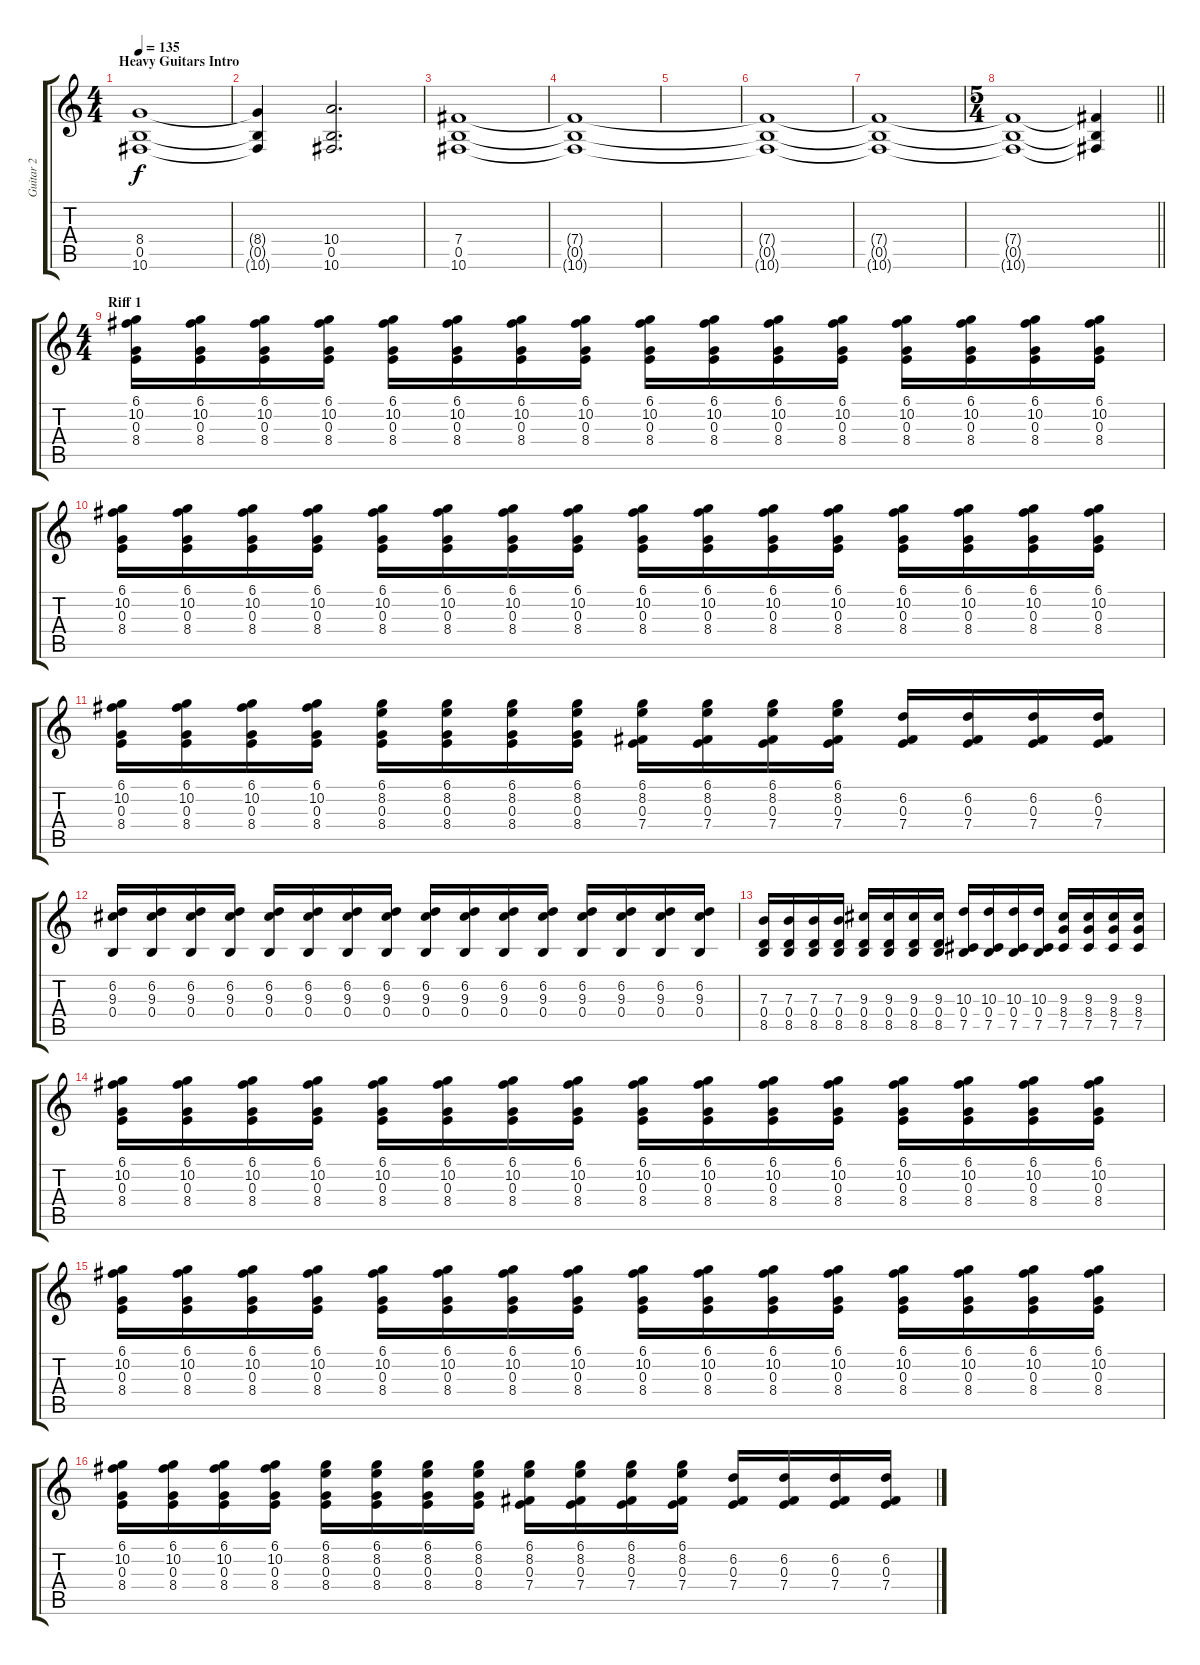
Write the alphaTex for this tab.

\track ("Guitar 2" "Guitar 2") {instrument distortionguitar}
\staff {score tabs}
\tuning (Db4 Ab3 E3 B2 Gb2 Db2) {hide}
\ts (4 4)
\section ("" "Heavy Guitars Intro")
\tempo 135
\clef g2
\ks c
(8.4 0.5 10.6).1{dy f volume 13} |
(8.4{t} 0.5{t} 10.6{t}).4 (10.4 0.5 10.6).2{d} |
(7.4 0.5 10.6).1 |
(7.4{t} 0.5{t} 10.6{t}).1 |
|
(7.4{t} 0.5{t} 10.6{t}).1 |
(7.4{t} 0.5{t} 10.6{t}).1 |
\ts (5 4)
\barLineRight lightlight
(7.4{t} 0.5{t} 10.6{t}).1 (7.4{t} 0.5{t} 10.6{t}).4 |
\ts (4 4)
\section ("" "Riff 1")
(6.1 10.2 0.3 8.4).16 (6.1 10.2 0.3 8.4).16 (6.1 10.2 0.3 8.4).16 (6.1 10.2 0.3 8.4).16 (6.1 10.2 0.3 8.4).16 (6.1 10.2 0.3 8.4).16 (6.1 10.2 0.3 8.4).16 (6.1 10.2 0.3 8.4).16 (6.1 10.2 0.3 8.4).16 (6.1 10.2 0.3 8.4).16 (6.1 10.2 0.3 8.4).16 (6.1 10.2 0.3 8.4).16 (6.1 10.2 0.3 8.4).16 (6.1 10.2 0.3 8.4).16 (6.1 10.2 0.3 8.4).16 (6.1 10.2 0.3 8.4).16 |
(6.1 10.2 0.3 8.4).16 (6.1 10.2 0.3 8.4).16 (6.1 10.2 0.3 8.4).16 (6.1 10.2 0.3 8.4).16 (6.1 10.2 0.3 8.4).16 (6.1 10.2 0.3 8.4).16 (6.1 10.2 0.3 8.4).16 (6.1 10.2 0.3 8.4).16 (6.1 10.2 0.3 8.4).16 (6.1 10.2 0.3 8.4).16 (6.1 10.2 0.3 8.4).16 (6.1 10.2 0.3 8.4).16 (6.1 10.2 0.3 8.4).16 (6.1 10.2 0.3 8.4).16 (6.1 10.2 0.3 8.4).16 (6.1 10.2 0.3 8.4).16 |
(6.1 10.2 0.3 8.4).16 (6.1 10.2 0.3 8.4).16 (6.1 10.2 0.3 8.4).16 (6.1 10.2 0.3 8.4).16 (6.1 8.2 0.3 8.4).16 (6.1 8.2 0.3 8.4).16 (6.1 8.2 0.3 8.4).16 (6.1 8.2 0.3 8.4).16 (6.1 8.2 0.3 7.4).16 (6.1 8.2 0.3 7.4).16 (6.1 8.2 0.3 7.4).16 (6.1 8.2 0.3 7.4).16 (6.2 0.3 7.4).16 (6.2 0.3 7.4).16 (6.2 0.3 7.4).16 (6.2 0.3 7.4).16 |
(6.2 9.3 0.4).16 (6.2 9.3 0.4).16 (6.2 9.3 0.4).16 (6.2 9.3 0.4).16 (6.2 9.3 0.4).16 (6.2 9.3 0.4).16 (6.2 9.3 0.4).16 (6.2 9.3 0.4).16 (6.2 9.3 0.4).16 (6.2 9.3 0.4).16 (6.2 9.3 0.4).16 (6.2 9.3 0.4).16 (6.2 9.3 0.4).16 (6.2 9.3 0.4).16 (6.2 9.3 0.4).16 (6.2 9.3 0.4).16 |
(7.3 0.4 8.5).16 (7.3 0.4 8.5).16 (7.3 0.4 8.5).16 (7.3 0.4 8.5).16 (9.3 0.4 8.5).16 (9.3 0.4 8.5).16 (9.3 0.4 8.5).16 (9.3 0.4 8.5).16 (10.3 0.4 7.5).16 (10.3 0.4 7.5).16 (10.3 0.4 7.5).16 (10.3 0.4 7.5).16 (9.3 8.4 7.5).16 (9.3 8.4 7.5).16 (9.3 8.4 7.5).16 (9.3 8.4 7.5).16 |
(6.1 10.2 0.3 8.4).16 (6.1 10.2 0.3 8.4).16 (6.1 10.2 0.3 8.4).16 (6.1 10.2 0.3 8.4).16 (6.1 10.2 0.3 8.4).16 (6.1 10.2 0.3 8.4).16 (6.1 10.2 0.3 8.4).16 (6.1 10.2 0.3 8.4).16 (6.1 10.2 0.3 8.4).16 (6.1 10.2 0.3 8.4).16 (6.1 10.2 0.3 8.4).16 (6.1 10.2 0.3 8.4).16 (6.1 10.2 0.3 8.4).16 (6.1 10.2 0.3 8.4).16 (6.1 10.2 0.3 8.4).16 (6.1 10.2 0.3 8.4).16 |
(6.1 10.2 0.3 8.4).16 (6.1 10.2 0.3 8.4).16 (6.1 10.2 0.3 8.4).16 (6.1 10.2 0.3 8.4).16 (6.1 10.2 0.3 8.4).16 (6.1 10.2 0.3 8.4).16 (6.1 10.2 0.3 8.4).16 (6.1 10.2 0.3 8.4).16 (6.1 10.2 0.3 8.4).16 (6.1 10.2 0.3 8.4).16 (6.1 10.2 0.3 8.4).16 (6.1 10.2 0.3 8.4).16 (6.1 10.2 0.3 8.4).16 (6.1 10.2 0.3 8.4).16 (6.1 10.2 0.3 8.4).16 (6.1 10.2 0.3 8.4).16 |
(6.1 10.2 0.3 8.4).16 (6.1 10.2 0.3 8.4).16 (6.1 10.2 0.3 8.4).16 (6.1 10.2 0.3 8.4).16 (6.1 8.2 0.3 8.4).16 (6.1 8.2 0.3 8.4).16 (6.1 8.2 0.3 8.4).16 (6.1 8.2 0.3 8.4).16 (6.1 8.2 0.3 7.4).16 (6.1 8.2 0.3 7.4).16 (6.1 8.2 0.3 7.4).16 (6.1 8.2 0.3 7.4).16 (6.2 0.3 7.4).16 (6.2 0.3 7.4).16 (6.2 0.3 7.4).16 (6.2 0.3 7.4).16
